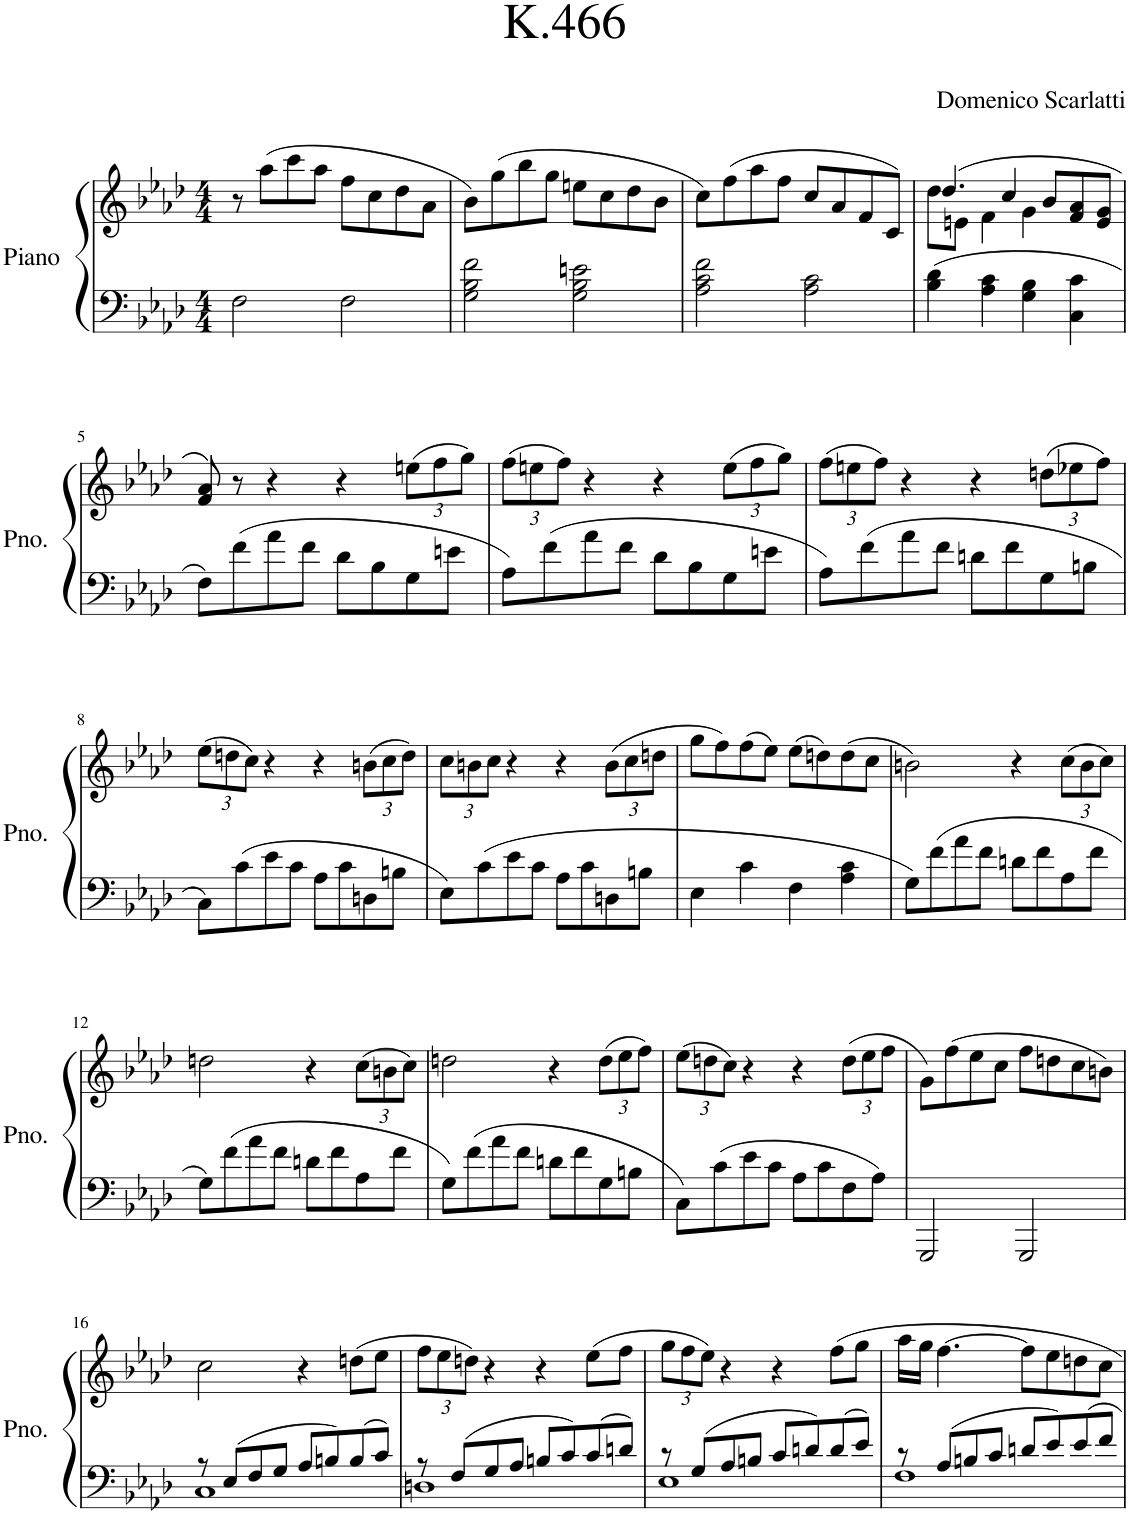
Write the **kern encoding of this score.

**kern	**kern
*part1	*part1
*staff2	*staff1
*I"Piano	*
*I'Pno.	*
*clefF4	*clefG2
*k[b-e-a-d-]	*k[b-e-a-d-]
*M4/4	*M4/4
=1	=1
2F\	8r
.	(8aa-\L
.	8ccc\
.	8aa-\J
2F\	8ff\L
.	8cc\
.	8dd-\
.	8a-\J
=2	=2
2G\ 2B-\ 2f\	8b-\L)
.	(8gg\
.	8bb-\
.	8gg\J
2G\ 2B-\ 2en\	8een\L
.	8cc\
.	8dd-\
.	8b-\J
=3	=3
2A-\ 2c\ 2f\	8cc\L)
.	(8ff\
.	8aa-\
.	8ff\J
2A-\ 2c\	8cc/L
.	8a-/
.	8f/
.	8c/J)
=4	=4
*	*^
4B-\ 4d-\	(4.dd-/	8dd-\L
.	.	8en\J
4A-\ 4c\	.	4f\
.	4cc/	.
4G\ 4B-\	.	4g\
.	8b-/L	.
4C\ 4c\	8f/ 8a-/	4ryy
.	8e/ 8g/J	.
*	*v	*v
!!LO:LB:g=z
=5	=5
8F\L	8f/ 8a-/)
8f\	8r
8a-\	4r
8f\J	.
8d-\L	4r
8B-\	.
*	*Xbrackettup
8G\	(12een\L
.	12ff\
8en\J	.
.	12gg\J)
=6	=6
8A-\L	(12ff\L
.	12een\
8f\	.
.	12ff\J)
8a-\	4r
8f\J	.
8d-\L	4r
8B-\	.
8G\	(12ee\L
.	12ff\
8en\J	.
.	12gg\J)
=7	=7
8A-\L	(12ff\L
.	12een\
8f\	.
.	12ff\J)
8a-\	4r
8f\J	.
8dn\L	4r
8f\	.
8G\	(12ddn\L
.	12ee-X\
8Bn\J	.
.	12ff\J)
!!LO:LB:g=z
=8	=8
8C\L	(12ee-\L
.	12ddn\
8c\	.
.	12cc\J)
8e-\	4r
8c\J	.
8A-\L	4r
8c\	.
8Dn\	(12bn\L
.	12cc\
8Bn\J	.
.	12dd\J)
=9	=9
8E-\L	12cc\L
.	12bn\
8c\	.
.	12cc\J
8e-\	4r
8c\J	.
8A-\L	4r
8c\	.
8Dn\	(12b\L
.	12cc\
8Bn\J	.
.	12ddn\J
=10	=10
4E-\	8gg\L
.	8ff\)
4c\	(8ff\
.	8ee-\J)
4F\	(8ee-\L
.	8ddn\)
4A-\ 4c\	(8dd\
.	8cc\J
=11	=11
8G\L	2bn\)
8f\	.
8a-\	.
8f\J	.
8dn\L	4r
8f\	.
8A-\	(12cc\L
.	12b\
8f\J	.
.	12cc\J)
!!LO:LB:g=z
=12	=12
8G\L	2ddn\
8f\	.
8a-\	.
8f\J	.
8dn\L	4r
8f\	.
8A-\	(12cc\L
.	12bn\
8f\J	.
.	12cc\J)
=13	=13
8G\L	2ddn\
8f\	.
8a-\	.
8f\J	.
8dn\L	4r
8f\	.
8G\	(12dd\L
.	12ee-\
8Bn\J	.
.	12ff\J)
=14	=14
8C\L	(12ee-\L
.	12ddn\
8c\	.
.	12cc\J)
8e-\	4r
8c\J	.
8A-\L	4r
8c\	.
8F\	(12dd\L
.	12ee-\
8A-\J	.
.	12ff\J
=15	=15
2GGG/	8g\L)
.	(8ff\
.	8ee-\
.	8cc\J
2GGG/	8ff\L
.	8ddn\
.	8cc\
.	8bn\J)
!!LO:LB:g=z
=16	=16
*^	*
8r	1C	2cc\
8E-/L	.	.
8F/	.	.
8G/J	.	.
8A-/L	.	4r
8Bn/	.	.
8B/	.	(8ddn\L
8c/J	.	8ee-\J
=17	=17	=17
8r	1Dn	12ff\L
.	.	12ee-\
8F/L	.	.
.	.	12ddn\J)
8G/	.	4r
8A-/J	.	.
8Bn/L	.	4r
8c/	.	.
8c/	.	(8ee-\L
8dn/J	.	8ff\J
=18	=18	=18
8r	1E-	12gg\L
.	.	12ff\
8G/L	.	.
.	.	12ee-\J)
8A-/	.	4r
8Bn/J	.	.
8c/L	.	4r
8dn/	.	.
8d/	.	8ff\L
8e-/J	.	8gg\J
=19	=19	=19
8r	1F	16aa-\LL
.	.	16gg\JJ
8A-/L	.	[4.ff\
8Bn/	.	.
8c/J	.	.
8dn/L	.	8ff\L]
8e-/	.	8ee-\
8e-/	.	8ddn\
8f/J	.	8cc\J
*v	*v	*
=	=
*-	*-
